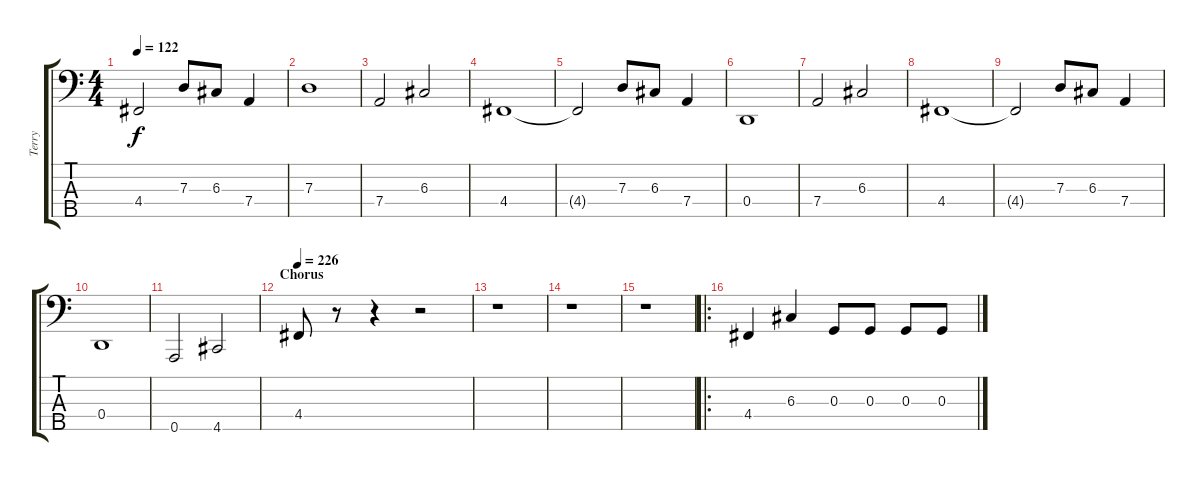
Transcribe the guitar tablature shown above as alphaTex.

\track ("Terry" "Terry") {instrument electricbassfinger}
\staff {score tabs}
\tuning (F2 C2 G1 D1 A0) {hide}
\ts (4 4)
\tempo 122
\clef f4
\ks c
4.4{t}.2{dy f} 7.3.8 6.3.8 7.4.4 |
7.3.1 |
7.4.2 6.3.2 |
4.4.1 |
4.4{t}.2 7.3.8 6.3.8 7.4.4 |
0.4.1 |
7.4.2 6.3.2 |
4.4.1 |
4.4{t}.2 7.3.8 6.3.8 7.4.4 |
0.4.1 |
0.5.2 4.5.2 |
\section ("" "Chorus")
\tempo 226
4.4.8 r.8 r.4 r.2 |
r.1 |
r.1 |
r.1 |
\ro
4.4.4 6.3.4 0.3.8 0.3.8 0.3.8 0.3.8
